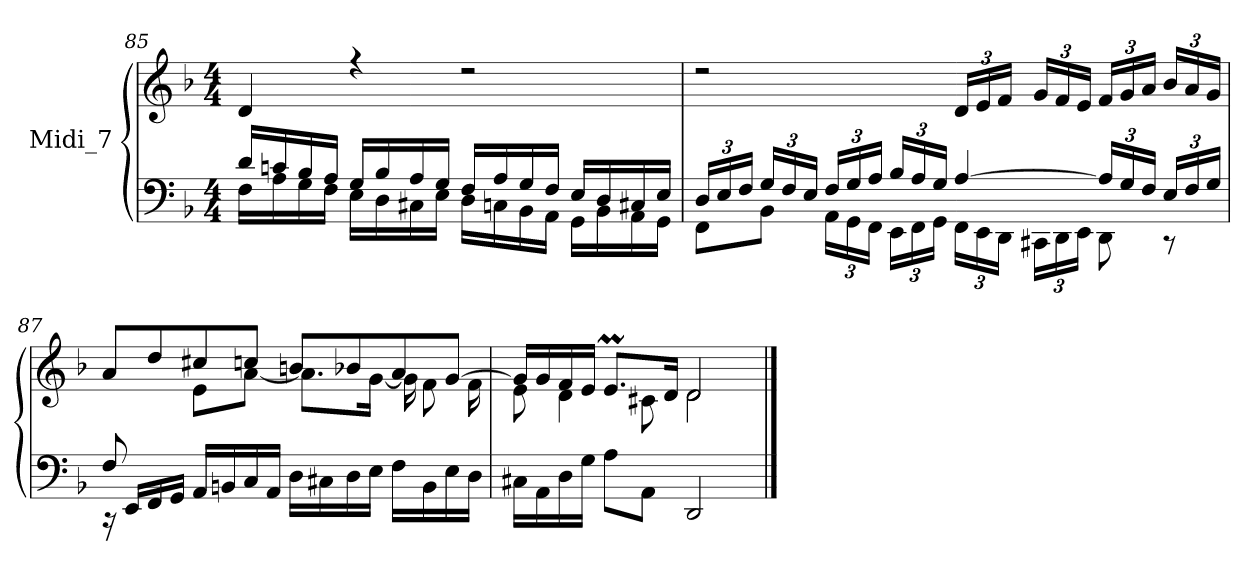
**kern	**kern
*part1	*part1
*staff2	*staff1
*I"Midi_7	*
*clefF4	*clefG2
*k[b-]	*k[b-]
*F:	*F:
*M4/4	*M4/4
=85	=85
*^	*^
16d/LL	16FLL	4d/	1ryy
16cn/	16A	.	.
16B-/	16G	.	.
16A/JJ	16FJJ	.	.
16G/LL	16E\LL	4r	.
16B-/	16D\	.	.
16A/	16C#X\	.	.
16G/JJ	16E\JJ	.	.
16FLL	16D\LL	2r	.
16A/	16Cn\	.	.
16G/	16BB-\	.	.
16F/JJ	16AA\JJ	.	.
16E/LL	16GGLL	.	.
16D/	16BB-\	.	.
16C#X/	16AA\	.	.
16E/JJ	16GG\JJ	.	.
!!LO:LB:g=z	!!
=86	=86	=86	=86
24DLL	8FFL	2r	1ryy
24E	.	.	.
24FJJ	.	.	.
24G/LL	8BB-J	.	.
24F/	.	.	.
24E/JJ	.	.	.
24F/LL	24AALL	.	.
24G/	24GG	.	.
24A/JJ	24FFJJ	.	.
24B-/LL	24EELL	.	.
24A/	24FF	.	.
24G/JJ	24GGJJ	.	.
[4A/	24FFLL	24dLL	.
.	24EE	24e	.
.	24DDJJ	24fJJ	.
.	24CC#X\LL	24gLL	.
.	24DD\	24f	.
.	24EE\JJ	24eJJ	.
24ALL]	8DD\	24fLL	.
24G	.	24g	.
24FJJ	.	24aJJ	.
24ELL	8r	24b-LL	.
24F	.	24a	.
24GJJ	.	24gJJ	.
=87	=87	=87	=87
*	*^	*	*
8FL	4ryy	16r	8a/L	8ryy
.	.	16EE\LL	.	.
2..ryy	.	16FF/	8dd/	8fJ
.	.	16GG/JJ	.	.
.	4ryy	16AA/LL	8cc#X/	8eL
.	.	16BBn/	.	.
.	.	16C/	8ccn/J	[8aJ
.	.	16AA/JJ	.	.
.	2ryy	16D\LL	8bnL	8.a\L]
.	.	16C#X\	.	.
.	.	16D\	8b-X	.
.	.	16E\JJ	.	[16g\J
.	.	16F\LL	8a	16g\LL]
.	.	16BB\	.	8f\
.	.	16E\	[8gJ	.
.	.	16D\JJ	.	16f\J
*	*v	*v	*	*
=88	=88	=88	=88
1ryy	16C#XLL	16gLL]	8e\
.	16AA\	16g	.
.	16D\	16f	4d\
.	16G\JJ	16eJJ	.
.	8A\L	8.emL	.
.	8AA\J	.	8c#X\
.	.	16dJ	.
.	2DD/	2d/	2d\
*v	*v	*	*
*	*v	*v
==	==
*-	*-
